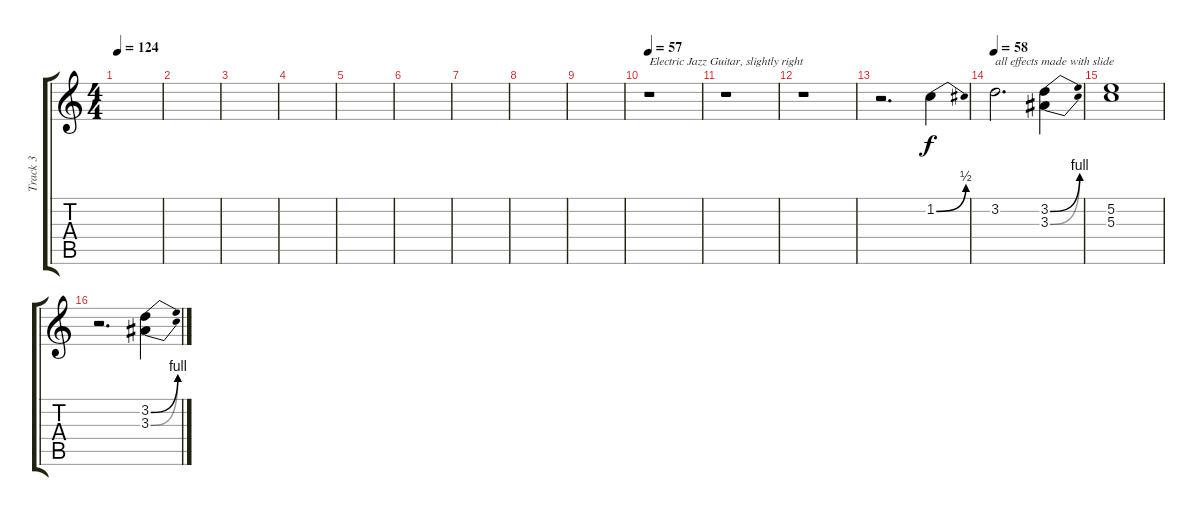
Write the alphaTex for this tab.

\track ("Track 3" "Track 3") {instrument electricguitarjazz}
\staff {score tabs}
\tuning (E4 B3 G3 D3 A2 E2) {hide}
\ts (4 4)
\tempo 124
\clef g2
\ks c
|
|
|
|
|
|
|
|
|
\tempo 51
\tempo 57
r.1{txt "Electric Jazz Guitar, slightly right" volume 11 balance 12 instrument electricguitarjazz} |
r.1 |
r.1 |
r.2{d} 1.2{be (bend 0 0 60 2)}.4 |
\tempo 58
3.2.2{d txt "all effects made with slide"} (3.2{be (bend 0 0 60 4)} 3.3{be (bend 0 0 60 4)}).4 |
(5.2 5.3).1 |
r.2{d} (3.2{be (bend 0 0 60 4)} 3.3{be (bend 0 0 60 4)}).4
